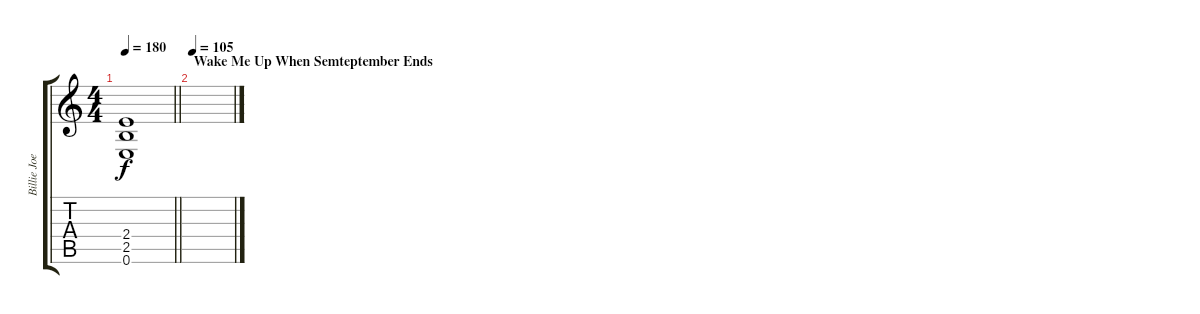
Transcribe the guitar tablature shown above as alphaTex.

\track ("Billie Joe" "Billie Joe") {instrument distortionguitar}
\staff {score tabs}
\tuning (E4 B3 G3 D3 A2 E2) {hide}
\ts (4 4)
\tempo 180
\clef g2
\barLineRight lightlight
\ks c
(2.4{t} 2.5{t} 0.6{t}).1{dy f} |
\section ("" "Wake Me Up When Semteptember Ends")
\tempo 105
